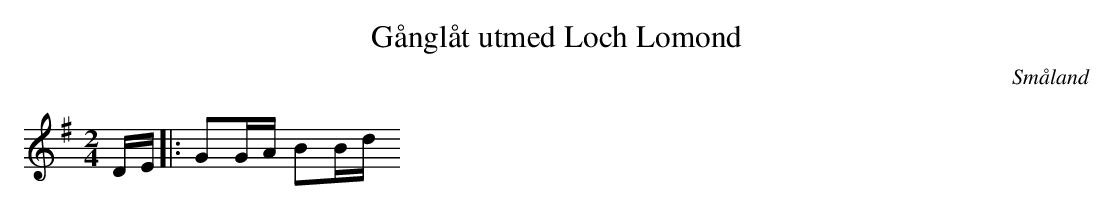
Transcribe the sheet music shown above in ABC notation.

X:1
T:Gånglåt utmed Loch Lomond
O:Småland
M:2/4
L:1/8
K:G
D/2E/2|:GG/2A/2 BB/2d/2
